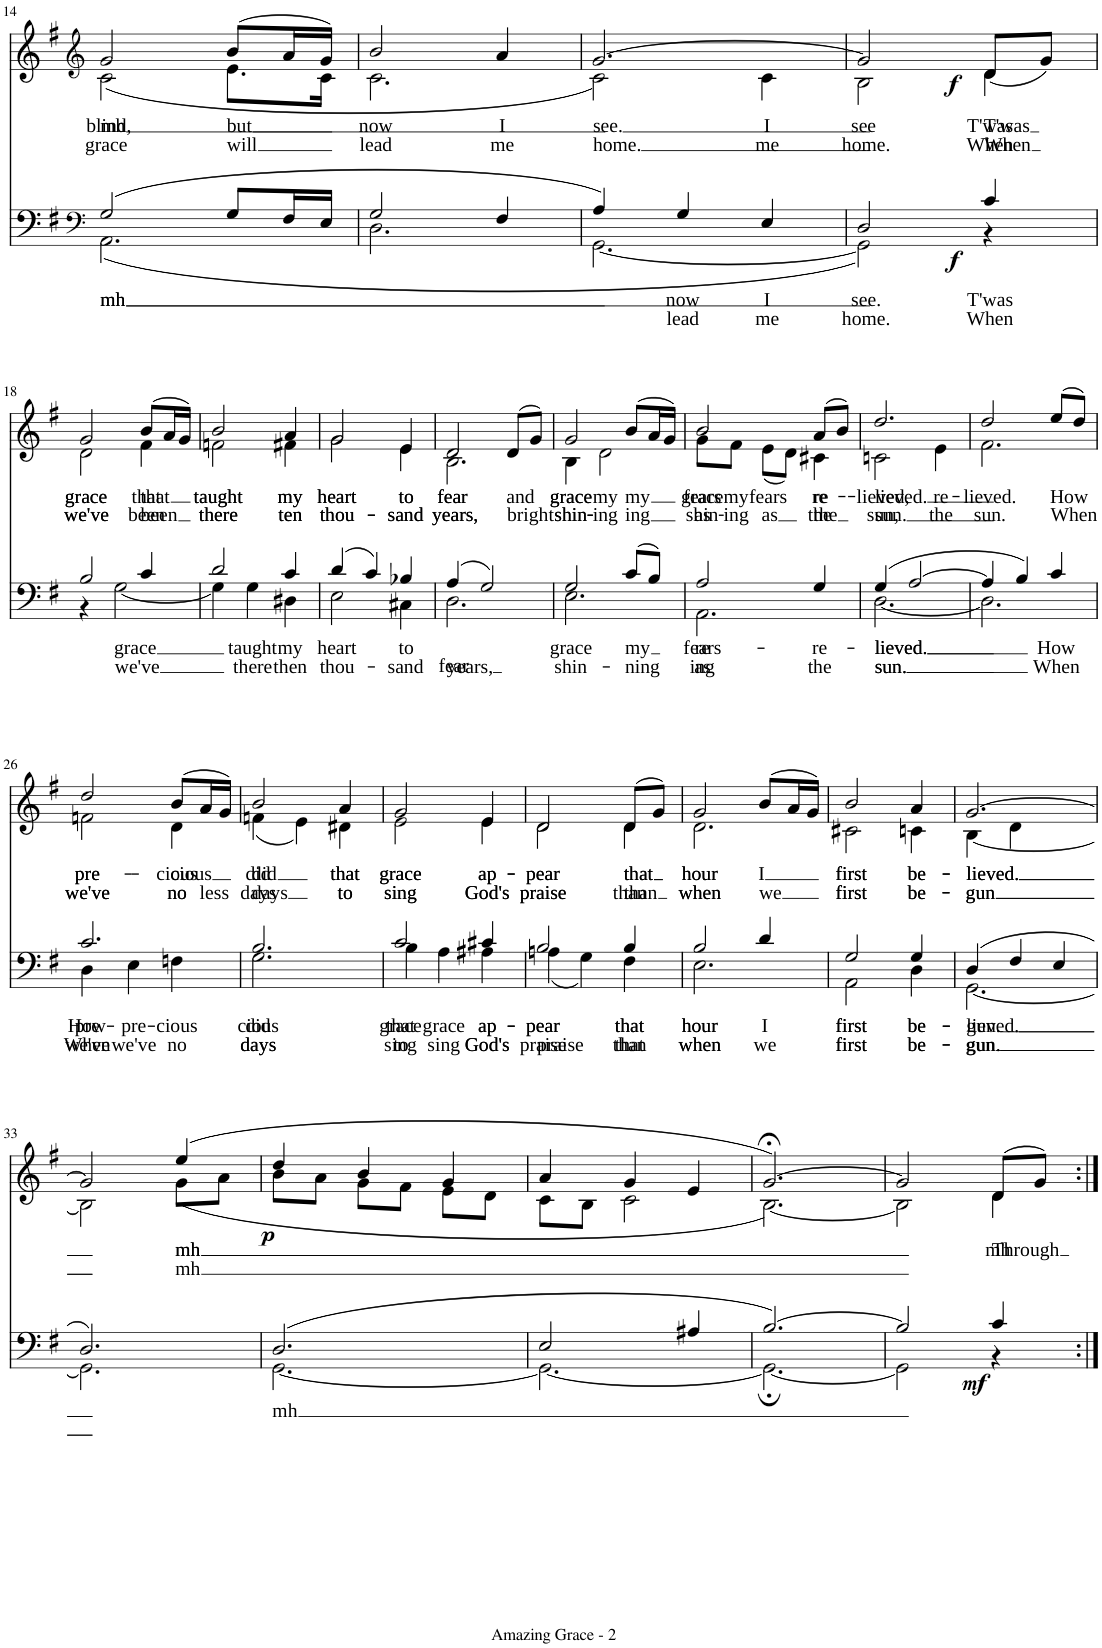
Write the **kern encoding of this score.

**kern	**text	**text	**dynam	**kern	**text	**text	**dynam
*part2	*part2	*part2	*part2	*part1	*part1	*part1	*part1
*staff2	*staff2	*staff2	*staff2	*staff1	*staff1	*staff1	*staff1
*I"Tenor Bass	*	*	*	*I"Sopran Alt	*	*	*
!!LO:PB:g=z
*clefF4	*	*	*	*clefG2	*	*	*
*k[f#]	*	*	*	*k[f#]	*	*	*
*M3/4	*	*	*	*M3/4	*	*	*
=14	=14	=14	=14	=14	=14	=14	=14
!	!LO:LY:b	!	!	!	!	!	!
*^	*	*	*	*	*	*	*
!	!	!LO:LY:b	!	!	!	!LO:LY:b	!LO:LY:b	!
*	*	*	*	*	*^	*	*	*
!	!	!	!	!	!	!	!LO:LY:b	!	!
(2G/	(2.AA\	mh	.	.	2g/	(2c\	mh	grace	.
!	!	!	!	!	!	!	!LO:LY:b	!LO:LY:b	!
8G/L	.	.	.	.	(8b/L	8.e\L	but	will	.
16F#/L	.	.	.	.	16a/L	.	.	.	.
16E/JJ	.	.	.	.	16g/JJ)	16c\Jk	.	.	.
=15	=15	=15	=15	=15	=15	=15	=15	=15	=15
!	!	!	!	!	!	!	!LO:LY:b	!LO:LY:b	!
2G/	2.D\	.	.	.	2b/	2.c\	now	lead	.
!	!	!	!	!	!	!	!LO:LY:b	!LO:LY:b	!
4F#/	.	.	.	.	4a/	.	I	me	.
=16	=16	=16	=16	=16	=16	=16	=16	=16	=16
!	!	!	!	!	!	!	!LO:LY:b	!LO:LY:b	!
4A/)	[2.GG\	.	.	.	[2.g/	2c\)	see.	home.	.
!	!	!LO:LY:b	!LO:LY:b	!	!	!	!	!	!
4G/	.	now	lead	.	.	.	.	.	.
!	!	!LO:LY:b	!LO:LY:b	!	!	!	!LO:LY:b	!LO:LY:b	!
4E/	.	I	me	.	.	4c\	I	me	.
=17	=17	=17	=17	=17	=17	=17	=17	=17	=17
!	!	!LO:LY:b	!LO:LY:b	!	!	!	!LO:LY:b	!LO:LY:b	!
2D/	2GG\])	see.	home.	.	2g/]	2B\	see	home.	.
!	!	!LO:LY:b	!LO:LY:b	!	!	!	!LO:LY:b	!LO:LY:b	!
!	!	!	!	!LO:DY:b	!	!	!LO:LY:b	!LO:LY:b	!LO:DY:b
4c/	4r	T'was	When	f	4d\	(8d/L	T'was	When	f
.	.	.	.	.	.	8g/J)	.	.	.
!!LO:LB:g=z	!!
=18	=18	=18	=18	=18	=18	=18	=18	=18	=18
!	!	!	!	!	!	!	!LO:LY:b	!LO:LY:b	!
!	!	!	!	!	!	!	!LO:LY:b	!LO:LY:b	!
2B/	4r	.	.	.	2g/	2d\	grace	we've	.
!	!	!LO:LY:b	!LO:LY:b	!	!	!	!	!	!
.	[2G\	grace	we've	.	.	.	.	.	.
!	!	!	!	!	!	!	!LO:LY:b	!LO:LY:b	!
!	!	!	!	!	!	!	!LO:LY:b	!LO:LY:b	!
4c/	.	.	.	.	(8b/L	4f#\	that	been	.
.	.	.	.	.	16a/L	.	.	.	.
.	.	.	.	.	16g/JJ)	.	.	.	.
=19	=19	=19	=19	=19	=19	=19	=19	=19	=19
!	!	!	!	!	!	!	!LO:LY:b	!LO:LY:b	!
!	!	!	!	!	!	!	!LO:LY:b	!LO:LY:b	!
2d/	4G\]	.	.	.	2b/	2fn\	taught	there	.
!	!	!LO:LY:b	!LO:LY:b	!	!	!	!	!	!
.	4G\	taught	there	.	.	.	.	.	.
!	!	!LO:LY:b	!LO:LY:b	!	!	!	!LO:LY:b	!LO:LY:b	!
!	!	!	!	!	!	!	!LO:LY:b	!LO:LY:b	!
4c/	4D#X\	my	then	.	4a/	4f#X\	my	ten	.
=20	=20	=20	=20	=20	=20	=20	=20	=20	=20
!	!	!LO:LY:b	!LO:LY:b	!	!	!	!LO:LY:b	!LO:LY:b	!
!	!	!	!	!	!	!	!LO:LY:b	!LO:LY:b	!
(4d/	2E\	heart	thou-	.	2g\	2g/	heart	thou-	.
4c/)	.	.	.	.	.	.	.	.	.
!	!	!LO:LY:b	!LO:LY:b	!	!	!	!LO:LY:b	!LO:LY:b	!
!	!	!	!	!	!	!	!LO:LY:b	!LO:LY:b	!
4B-X/	4C#X\	to	-sand	.	4e\	4e/	to	-sand	.
=21	=21	=21	=21	=21	=21	=21	=21	=21	=21
!	!	!LO:LY:b	!LO:LY:b	!	!	!	!LO:LY:b	!LO:LY:b	!
!	!	!	!	!	!	!	!LO:LY:b	!LO:LY:b	!
(4A/	2.D\	fear	years,	.	2d/	2.B\	fear	years,	.
2G/)	.	.	.	.	.	.	.	.	.
!	!	!	!	!	!	!	!LO:LY:b	!LO:LY:b	!
.	.	.	.	.	(8d/L	.	and	bright	.
.	.	.	.	.	8g/J)	.	.	.	.
=22	=22	=22	=22	=22	=22	=22	=22	=22	=22
!	!	!LO:LY:b	!LO:LY:b	!	!	!	!LO:LY:b	!LO:LY:b	!
!	!	!	!	!	!	!	!LO:LY:b	!LO:LY:b	!
2G/	2.E\	grace	shin-	.	2g/	4B\	grace	shin-	.
!	!	!	!	!	!	!	!LO:LY:b	!LO:LY:b	!
.	.	.	.	.	.	2d\	my	-ing	.
!	!	!LO:LY:b	!LO:LY:b	!	!	!	!LO:LY:b	!LO:LY:b	!
(8c/L	.	my	-ning	.	(8b/L	.	my	-ing	.
8B/J)	.	.	.	.	16a/L	.	.	.	.
.	.	.	.	.	16g/JJ)	.	.	.	.
=23	=23	=23	=23	=23	=23	=23	=23	=23	=23
!	!	!LO:LY:b	!LO:LY:b	!	!	!	!	!	!
!	!	!LO:LY:b	!LO:LY:b	!	!	!	!LO:LY:b	!LO:LY:b	!
!	!	!	!	!	!	!	!LO:LY:b	!LO:LY:b	!
2A/	2.AA\	re-	-ing	.	2b/	8g\L	grace	shin-	.
!	!	!	!	!	!	!	!LO:LY:b	!LO:LY:b	!
.	.	.	.	.	.	8f#\J	my	-ing	.
!	!	!	!	!	!	!	!LO:LY:b	!LO:LY:b	!
.	.	.	.	.	.	(8e\L	fears	as	.
.	.	.	.	.	.	8d\J)	.	.	.
!	!	!LO:LY:b	!LO:LY:b	!	!	!	!LO:LY:b	!LO:LY:b	!
!	!	!	!	!	!	!	!LO:LY:b	!LO:LY:b	!
4G/	.	re-	the	.	(8a/L	4c#X\	re-	the	.
.	.	.	.	.	8b/J)	.	.	.	.
=24	=24	=24	=24	=24	=24	=24	=24	=24	=24
!	!	!LO:LY:b	!LO:LY:b	!	!	!	!	!	!
!	!	!LO:LY:b	!LO:LY:b	!	!	!	!LO:LY:b	!LO:LY:b	!
!	!	!	!	!	!	!	!LO:LY:b	!LO:LY:b	!
(4G/	[2.D\	-lieved.	sun.	.	2.dd/	2cn\	-lieved,	sun,	.
[2A/	.	.	.	.	.	.	.	.	.
!	!	!	!	!	!	!	!LO:LY:b	!LO:LY:b	!
.	.	.	.	.	.	4e\	re-	the	.
=25	=25	=25	=25	=25	=25	=25	=25	=25	=25
!	!	!	!	!	!	!	!LO:LY:b	!LO:LY:b	!
4A/]	2.D\]	.	.	.	2dd/	2.f#\	-lieved.	sun.	.
4B/)	.	.	.	.	.	.	.	.	.
!	!	!LO:LY:b	!LO:LY:b	!	!	!	!LO:LY:b	!LO:LY:b	!
4c/	.	How	When	.	(8ee/L	.	How	When	.
.	.	.	.	.	8dd/J)	.	.	.	.
!!LO:LB:g=z	!!
=26	=26	=26	=26	=26	=26	=26	=26	=26	=26
!	!	!LO:LY:b	!LO:LY:b	!	!	!	!	!	!
!	!	!LO:LY:b	!LO:LY:b	!	!	!	!LO:LY:b	!LO:LY:b	!
!	!	!	!	!	!	!	!LO:LY:b	!LO:LY:b	!
2.c/	4D\	How	When	.	2dd/	2fn\	pre-	we've	.
!	!	!LO:LY:b	!LO:LY:b	!	!	!	!	!	!
.	4E\	pre-	we've	.	.	.	.	.	.
!	!	!LO:LY:b	!LO:LY:b	!	!	!	!LO:LY:b	!LO:LY:b	!
!	!	!	!	!	!	!	!LO:LY:b	!LO:LY:b	!
.	4Fn\	-cious	no	.	(8b/L	4d\	-cious	no	.
!	!	!	!	!	!	!	!	!LO:LY:b	!
.	.	.	.	.	16a/L	.	.	less	.
.	.	.	.	.	16g/JJ)	.	.	.	.
=27	=27	=27	=27	=27	=27	=27	=27	=27	=27
!	!	!LO:LY:b	!LO:LY:b	!	!	!	!	!	!
!	!	!LO:LY:b	!LO:LY:b	!	!	!	!LO:LY:b	!LO:LY:b	!
!	!	!	!	!	!	!	!LO:LY:b	!LO:LY:b	!
2.B/	2.G\	did	days	.	2b/	(4fn\	did	days	.
.	.	.	.	.	.	4e\)	.	.	.
!	!	!	!	!	!	!	!LO:LY:b	!LO:LY:b	!
!	!	!	!	!	!	!	!LO:LY:b	!LO:LY:b	!
.	.	.	.	.	4a/	4d#X\	that	to	.
=28	=28	=28	=28	=28	=28	=28	=28	=28	=28
!	!	!LO:LY:b	!LO:LY:b	!	!	!	!	!	!
!	!	!LO:LY:b	!LO:LY:b	!	!	!	!LO:LY:b	!LO:LY:b	!
!	!	!	!	!	!	!	!LO:LY:b	!LO:LY:b	!
2c/	4B\	that	to	.	2g/	2e\	grace	sing	.
!	!	!LO:LY:b	!LO:LY:b	!	!	!	!	!	!
.	4A\	grace	sing	.	.	.	.	.	.
!	!	!LO:LY:b	!LO:LY:b	!	!	!	!	!	!
!	!	!LO:LY:b	!LO:LY:b	!	!	!	!LO:LY:b	!LO:LY:b	!
!	!	!	!	!	!	!	!LO:LY:b	!LO:LY:b	!
4c#X/	4A#X\	ap-	God's	.	4e/	4e\	ap-	God's	.
=29	=29	=29	=29	=29	=29	=29	=29	=29	=29
!	!	!LO:LY:b	!LO:LY:b	!	!	!	!	!	!
!	!	!LO:LY:b	!LO:LY:b	!	!	!	!LO:LY:b	!LO:LY:b	!
!	!	!	!	!	!	!	!LO:LY:b	!LO:LY:b	!
2B/	(4An\	-pear	praise	.	2d\	2d/	-pear	praise	.
.	4G\)	.	.	.	.	.	.	.	.
!	!	!LO:LY:b	!LO:LY:b	!	!	!	!	!	!
!	!	!LO:LY:b	!LO:LY:b	!	!	!	!LO:LY:b	!LO:LY:b	!
!	!	!	!	!	!	!	!LO:LY:b	!LO:LY:b	!
4B/	4F#\	that	than	.	(8d/L	4d\	that	than	.
.	.	.	.	.	8g/J)	.	.	.	.
=30	=30	=30	=30	=30	=30	=30	=30	=30	=30
!	!	!LO:LY:b	!LO:LY:b	!	!	!	!	!	!
!	!	!LO:LY:b	!LO:LY:b	!	!	!	!LO:LY:b	!LO:LY:b	!
!	!	!	!	!	!	!	!LO:LY:b	!LO:LY:b	!
2B/	2.E\	hour	when	.	2g/	2.d\	hour	when	.
!	!	!LO:LY:b	!LO:LY:b	!	!	!	!LO:LY:b	!LO:LY:b	!
4d/	.	I	we	.	(8b/L	.	I	we	.
.	.	.	.	.	16a/L	.	.	.	.
.	.	.	.	.	16g/JJ)	.	.	.	.
=31	=31	=31	=31	=31	=31	=31	=31	=31	=31
!	!	!LO:LY:b	!LO:LY:b	!	!	!	!	!	!
!	!	!LO:LY:b	!LO:LY:b	!	!	!	!LO:LY:b	!LO:LY:b	!
!	!	!	!	!	!	!	!LO:LY:b	!LO:LY:b	!
2G/	2AA\	first	first	.	2b/	2c#X\	first	first	.
!	!	!LO:LY:b	!LO:LY:b	!	!	!	!	!	!
!	!	!LO:LY:b	!LO:LY:b	!	!	!	!LO:LY:b	!LO:LY:b	!
!	!	!	!	!	!	!	!LO:LY:b	!LO:LY:b	!
4G/	4D\	be-	be-	.	4a/	4cn\	be-	be-	.
=32	=32	=32	=32	=32	=32	=32	=32	=32	=32
!	!	!LO:LY:b	!LO:LY:b	!	!	!	!	!	!
!	!	!LO:LY:b	!LO:LY:b	!	!	!	!LO:LY:b	!LO:LY:b	!
!	!	!	!	!	!	!	!LO:LY:b	!LO:LY:b	!
(4D/	[2.GG\	-lieved.	-gun	.	[2.g/	[4B\	-lieved.	-gun	.
4F#/	.	.	.	.	.	4d\	.	.	.
4E/	.	.	.	.	.	4ryy	.	.	.
!!LO:LB:g=z	!!
=33	=33	=33	=33	=33	=33	=33	=33	=33	=33
2.D/)	2.GG\]	.	.	.	2g/]	2B\]	.	.	.
!	!	!	!	!	!	!	!LO:LY:b	!LO:LY:b	!
!	!	!	!	!	!	!	!LO:LY:b	!	!
.	.	.	.	.	(4ee/	(8g\L	mh	mh	.
.	.	.	.	.	.	8a\J	.	.	.
=34	=34	=34	=34	=34	=34	=34	=34	=34	=34
!	!	!LO:LY:b	!	!	!	!	!	!	!LO:DY:b
(2.D/	[2.GG\	mh	.	.	4dd/	8b\L	.	.	p
.	.	.	.	.	.	8a\J	.	.	.
.	.	.	.	.	4b/	8g\L	.	.	.
.	.	.	.	.	.	8f#\J	.	.	.
.	.	.	.	.	4g/	8e\L	.	.	.
.	.	.	.	.	.	8d\J	.	.	.
=35	=35	=35	=35	=35	=35	=35	=35	=35	=35
2E/	2.GG\_	.	.	.	4a/	8c\L	.	.	.
.	.	.	.	.	.	8B\J	.	.	.
.	.	.	.	.	4g/	2c\	.	.	.
4A#X/	.	.	.	.	4e/	.	.	.	.
=36	=36	=36	=36	=36	=36	=36	=36	=36	=36
[2.B/)	2.GG;\_	.	.	.	[2.g/)	[2.B;<\)	.	.	.
=37	=37	=37	=37	=37	=37	=37	=37	=37	=37
2B/]	2GG\]	.	.	.	2g/]	2B\]	.	.	.
!	!	!	!	!	!	!	!LO:LY:b	!	!
!	!	!	!	!LO:DY:b	!	!	!LO:LY:b	!	!
4c/	4r	.	.	mf	(8d/L	4d\	mh	.	.
.	.	.	.	.	8g/J)	.	.	.	.
*v	*v	*	*	*	*	*	*	*	*
*	*	*	*	*v	*v	*	*	*
=:|!	=:|!	=:|!	=:|!	=:|!	=:|!	=:|!	=:|!
*-	*-	*-	*-	*-	*-	*-	*-
